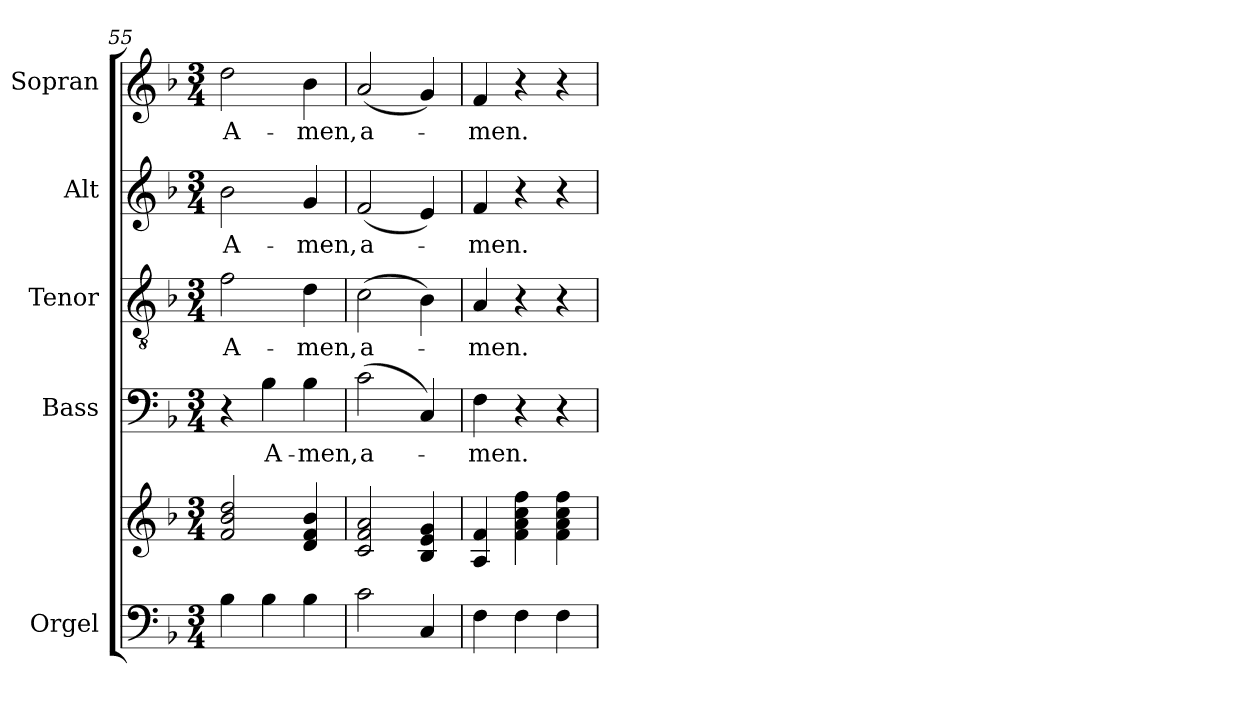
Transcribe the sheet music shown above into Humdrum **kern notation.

**kern	**kern	**kern	**text	**kern	**text	**kern	**text	**kern	**text
*part5	*part5	*part4	*part4	*part3	*part3	*part2	*part2	*part1	*part1
*staff6	*staff5	*staff4	*staff4	*staff3	*staff3	*staff2	*staff2	*staff1	*staff1
*I"Orgel	*	*I"Bass	*	*I"Tenor	*	*I"Alt	*	*I"Sopran	*
*I'Org.	*	*I'B	*	*I'T	*	*I'A	*	*I'S	*
*clefF4	*clefG2	*clefF4	*	*clefGv2	*	*clefG2	*	*clefG2	*
*k[b-]	*k[b-]	*k[b-]	*	*k[b-]	*	*k[b-]	*	*k[b-]	*
*F:	*F:	*F:	*	*F:	*	*F:	*	*F:	*
*M3/4	*M3/4	*M3/4	*	*M3/4	*	*M3/4	*	*M3/4	*
=55	=55	=55	=55	=55	=55	=55	=55	=55	=55
!	!	!	!	!	!LO:LY:b	!	!LO:LY:b	!	!LO:LY:b
4B-\	2f/ 2b-/ 2dd/	4r	.	2f\	A-	2b-\	A-	2dd\	A-
!	!	!	!LO:LY:b	!	!	!	!	!	!
4B-\	.	4B-\	A-	.	.	.	.	.	.
!	!	!	!LO:LY:b	!	!LO:LY:b	!	!LO:LY:b	!	!LO:LY:b
4B-\	4d/ 4f/ 4b-/	4B-\	-men,	4d\	-men,	4g/	-men,	4b-\	-men,
=56	=56	=56	=56	=56	=56	=56	=56	=56	=56
!	!	!	!LO:LY:b	!	!LO:LY:b	!	!LO:LY:b	!	!LO:LY:b
2c\	2c/ 2f/ 2a/	(>2c\	a-	(>2c\	a-	(<2f/	a-	(<2a/	a-
4C/	4B-/ 4e/ 4g/	4C/)	.	4B-\)	.	4e/)	.	4g/)	.
=57	=57	=57	=57	=57	=57	=57	=57	=57	=57
!	!	!	!LO:LY:b	!	!LO:LY:b	!	!LO:LY:b	!	!LO:LY:b
4F\	4A/ 4f/	4F\	-men.	4A/	-men.	4f/	-men.	4f/	-men.
4F\	4f\ 4a\ 4cc\ 4ff\	4r	.	4r	.	4r	.	4r	.
4F\	4f\ 4a\ 4cc\ 4ff\	4r	.	4r	.	4r	.	4r	.
=	=	=	=	=	=	=	=	=	=
*-	*-	*-	*-	*-	*-	*-	*-	*-	*-
